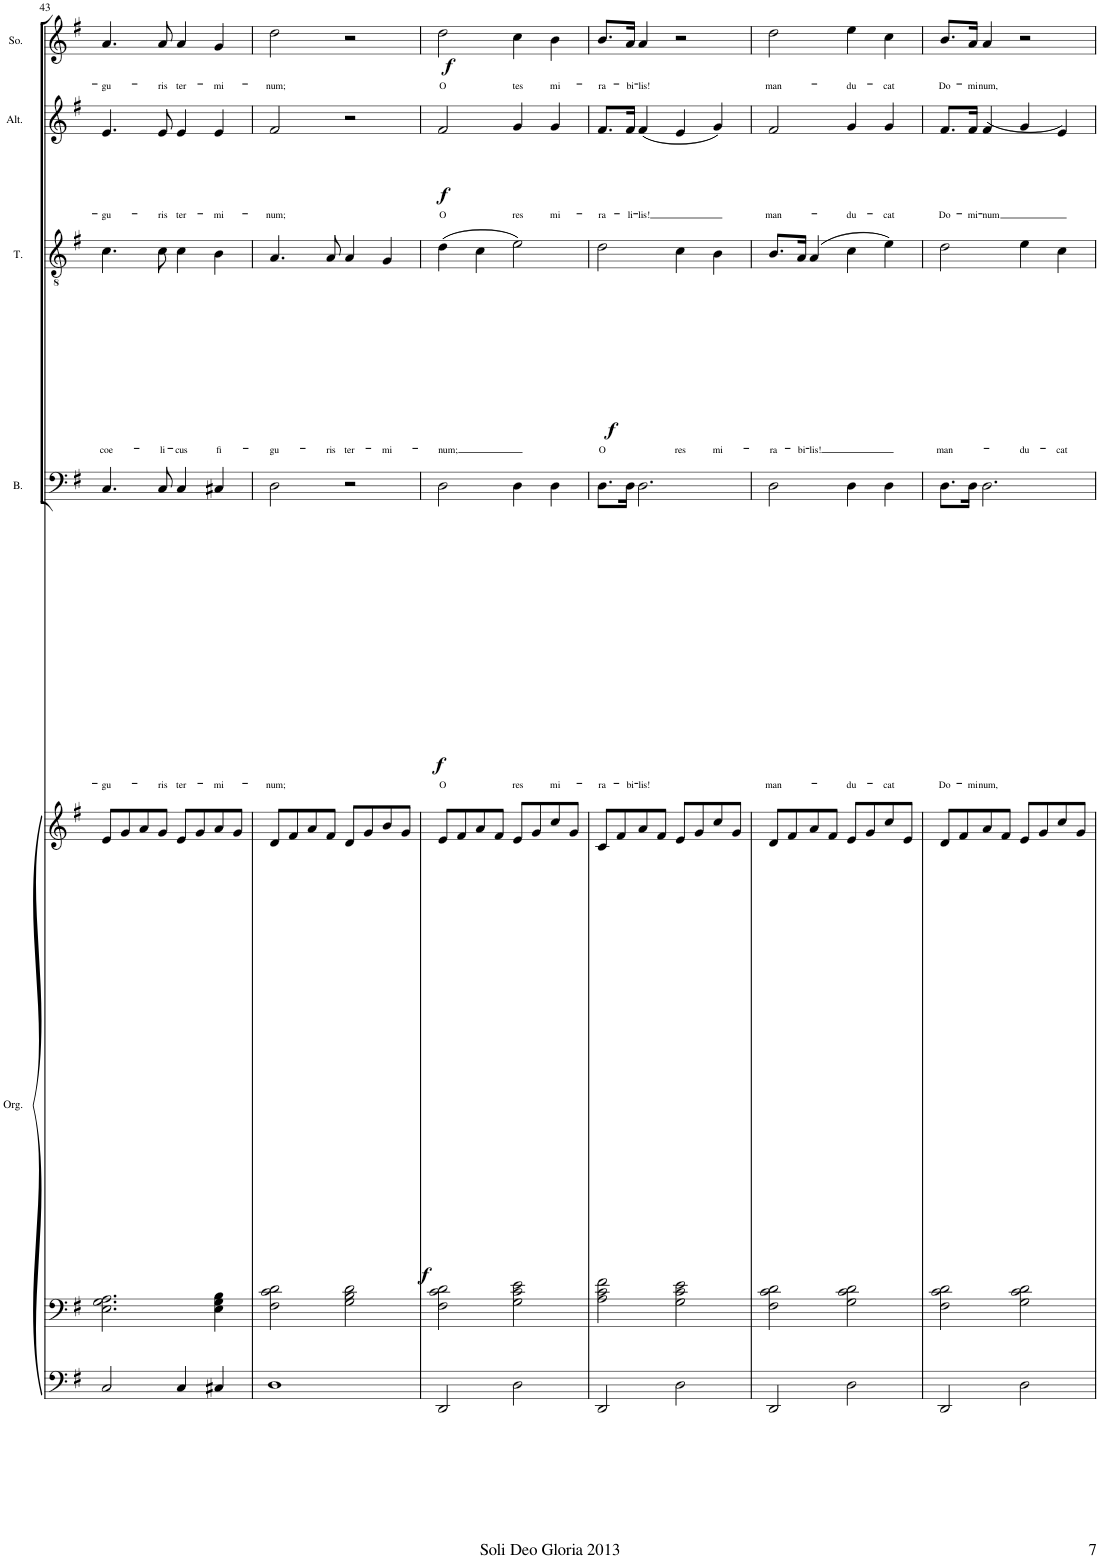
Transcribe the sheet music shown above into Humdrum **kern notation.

**kern	**kern	**kern	**dynam	**kern	**text	**dynam	**kern	**text	**dynam	**kern	**text	**dynam	**kern	**text	**dynam
*part5	*part5	*part5	*part5	*part4	*part4	*part4	*part3	*part3	*part3	*part2	*part2	*part2	*part1	*part1	*part1
*staff7	*staff6	*staff5	*staff5/6/7	*staff4	*staff4	*staff4	*staff3	*staff3	*staff3	*staff2	*staff2	*staff2	*staff1	*staff1	*staff1
*I"Orgue	*	*	*	*I"Basse	*	*	*I"Ténor	*	*	*I"Alto	*	*	*I"Soprano	*	*
*I'Org.	*	*	*	*I'B.	*	*	*I'T.	*	*	*I'Alt.	*	*	*I'So.	*	*
!!LO:PB:g=z
*clefF4	*clefF4	*clefG2	*	*clefF4	*	*	*clefGv2	*	*	*clefG2	*	*	*clefG2	*	*
*k[f#]	*k[f#]	*k[f#]	*	*k[f#]	*	*	*k[f#]	*	*	*k[f#]	*	*	*k[f#]	*	*
*M4/4	*M4/4	*M4/4	*	*M4/4	*	*	*M4/4	*	*	*M4/4	*	*	*M4/4	*	*
=43	=43	=43	=43	=43	=43	=43	=43	=43	=43	=43	=43	=43	=43	=43	=43
!	!	!	!	!	!LO:LY:b	!	!	!LO:LY:b	!	!	!LO:LY:b	!	!	!LO:LY:b	!
2C/	2.E\ 2.G\ 2.A\	8e/L	.	4.C/	-gu-	.	4.c\	coe-	.	4.e/	-gu-	.	4.a/	-gu-	.
.	.	8g/	.	.	.	.	.	.	.	.	.	.	.	.	.
.	.	8a/	.	.	.	.	.	.	.	.	.	.	.	.	.
!	!	!	!	!	!LO:LY:b	!	!	!LO:LY:b	!	!	!LO:LY:b	!	!	!LO:LY:b	!
.	.	8g/J	.	8C/	-ris	.	8c\	-li-	.	8e/	-ris	.	8a/	-ris	.
!	!	!	!	!	!LO:LY:b	!	!	!LO:LY:b	!	!	!LO:LY:b	!	!	!LO:LY:b	!
4C/	.	8e/L	.	4C/	ter-	.	4c\	-cus	.	4e/	ter-	.	4a/	ter-	.
.	.	8g/	.	.	.	.	.	.	.	.	.	.	.	.	.
!	!	!	!	!	!LO:LY:b	!	!	!LO:LY:b	!	!	!LO:LY:b	!	!	!LO:LY:b	!
4C#X/	4E\ 4G\ 4B\	8a/	.	4C#X/	-mi-	.	4B\	fi-	.	4e/	-mi-	.	4g/	-mi-	.
.	.	8g/J	.	.	.	.	.	.	.	.	.	.	.	.	.
=44	=44	=44	=44	=44	=44	=44	=44	=44	=44	=44	=44	=44	=44	=44	=44
!	!	!	!	!	!LO:LY:b	!	!	!LO:LY:b	!	!	!LO:LY:b	!	!	!LO:LY:b	!
1D	2F#\ 2c\ 2d\	8d/L	.	2D\	-num;	.	4.A/	-gu-	.	2f#/	-num;	.	2dd\	-num;	.
.	.	8f#/	.	.	.	.	.	.	.	.	.	.	.	.	.
.	.	8a/	.	.	.	.	.	.	.	.	.	.	.	.	.
!	!	!	!	!	!	!	!	!LO:LY:b	!	!	!	!	!	!	!
.	.	8f#/J	.	.	.	.	8A/	-ris	.	.	.	.	.	.	.
!	!	!	!	!	!	!	!	!LO:LY:b	!	!	!	!	!	!	!
.	2G\ 2B\ 2d\	8d/L	.	2r	.	.	4A/	ter-	.	2r	.	.	2r	.	.
.	.	8g/	.	.	.	.	.	.	.	.	.	.	.	.	.
!	!	!	!	!	!	!	!	!LO:LY:b	!	!	!	!	!	!	!
.	.	8b/	.	.	.	.	4G/	-mi-	.	.	.	.	.	.	.
.	.	8g/J	.	.	.	.	.	.	.	.	.	.	.	.	.
=45	=45	=45	=45	=45	=45	=45	=45	=45	=45	=45	=45	=45	=45	=45	=45
!	!	!	!LO:DY:b	!	!LO:LY:b	!LO:DY:b	!	!LO:LY:b	!	!	!LO:LY:b	!LO:DY:b	!	!LO:LY:b	!LO:DY:b
2DD/	2F#\ 2c\ 2d\	8e/L	f	2D\	O	f	(4d\	-num;	.	2f#/	O	f	2dd\	O	f
.	.	8f#/	.	.	.	.	.	.	.	.	.	.	.	.	.
.	.	8a/	.	.	.	.	4c\	.	.	.	.	.	.	.	.
.	.	8f#/J	.	.	.	.	.	.	.	.	.	.	.	.	.
!	!	!	!	!	!LO:LY:b	!	!	!	!	!	!LO:LY:b	!	!	!LO:LY:b	!
2D\	2G\ 2c\ 2e\	8e/L	.	4D\	res	.	2e\)	.	.	4g/	res	.	4cc\	tes	.
.	.	8g/	.	.	.	.	.	.	.	.	.	.	.	.	.
!	!	!	!	!	!LO:LY:b	!	!	!	!	!	!LO:LY:b	!	!	!LO:LY:b	!
.	.	8cc/	.	4D\	mi-	.	.	.	.	4g/	mi-	.	4b\	mi-	.
.	.	8g/J	.	.	.	.	.	.	.	.	.	.	.	.	.
=46	=46	=46	=46	=46	=46	=46	=46	=46	=46	=46	=46	=46	=46	=46	=46
!	!	!	!	!	!LO:LY:b	!	!	!LO:LY:b	!LO:DY:b	!	!LO:LY:b	!	!	!LO:LY:b	!
2DD/	2A\ 2c\ 2f#\	8c/L	.	8.D\L	-ra-	.	2d\	O	f	8.f#/L	-ra-	.	8.b/L	-ra-	.
.	.	8f#/	.	.	.	.	.	.	.	.	.	.	.	.	.
!	!	!	!	!	!LO:LY:b	!	!	!	!	!	!LO:LY:b	!	!	!LO:LY:b	!
.	.	.	.	16D\Jk	-bi-	.	.	.	.	16f#/Jk	-li-	.	16a/Jk	-bi-	.
!	!	!	!	!	!LO:LY:b	!	!	!	!	!	!LO:LY:b	!	!	!LO:LY:b	!
.	.	8a/	.	2.D\	-lis!	.	.	.	.	(4f#/	-lis!	.	4a/	-lis!	.
.	.	8f#/J	.	.	.	.	.	.	.	.	.	.	.	.	.
!	!	!	!	!	!	!	!	!LO:LY:b	!	!	!	!	!	!	!
2D\	2G\ 2c\ 2e\	8e/L	.	.	.	.	4c\	res	.	4e/	.	.	2r	.	.
.	.	8g/	.	.	.	.	.	.	.	.	.	.	.	.	.
!	!	!	!	!	!	!	!	!LO:LY:b	!	!	!	!	!	!	!
.	.	8cc/	.	.	.	.	4B\	mi-	.	4g/)	.	.	.	.	.
.	.	8g/J	.	.	.	.	.	.	.	.	.	.	.	.	.
=47	=47	=47	=47	=47	=47	=47	=47	=47	=47	=47	=47	=47	=47	=47	=47
!	!	!	!	!	!LO:LY:b	!	!	!LO:LY:b	!	!	!LO:LY:b	!	!	!LO:LY:b	!
2DD/	2F#\ 2c\ 2d\	8d/L	.	2D\	man-	.	8.B/L	-ra-	.	2f#/	man-	.	2dd\	man-	.
.	.	8f#/	.	.	.	.	.	.	.	.	.	.	.	.	.
!	!	!	!	!	!	!	!	!LO:LY:b	!	!	!	!	!	!	!
.	.	.	.	.	.	.	16A/Jk	-bi-	.	.	.	.	.	.	.
!	!	!	!	!	!	!	!	!LO:LY:b	!	!	!	!	!	!	!
.	.	8a/	.	.	.	.	(4A/	-lis!	.	.	.	.	.	.	.
.	.	8f#/J	.	.	.	.	.	.	.	.	.	.	.	.	.
!	!	!	!	!	!LO:LY:b	!	!	!	!	!	!LO:LY:b	!	!	!LO:LY:b	!
2D\	2G\ 2c\ 2d\	8e/L	.	4D\	-du-	.	4c\	.	.	4g/	-du-	.	4ee\	-du-	.
.	.	8g/	.	.	.	.	.	.	.	.	.	.	.	.	.
!	!	!	!	!	!LO:LY:b	!	!	!	!	!	!LO:LY:b	!	!	!LO:LY:b	!
.	.	8cc/	.	4D\	-cat	.	4e\)	.	.	4g/	-cat	.	4cc\	-cat	.
.	.	8e/J	.	.	.	.	.	.	.	.	.	.	.	.	.
=48	=48	=48	=48	=48	=48	=48	=48	=48	=48	=48	=48	=48	=48	=48	=48
!	!	!	!	!	!LO:LY:b	!	!	!LO:LY:b	!	!	!LO:LY:b	!	!	!LO:LY:b	!
2DD/	2F#\ 2c\ 2d\	8d/L	.	8.D\L	Do-	.	2d\	man-	.	8.f#/L	Do-	.	8.b/L	Do-	.
.	.	8f#/	.	.	.	.	.	.	.	.	.	.	.	.	.
!	!	!	!	!	!LO:LY:b	!	!	!	!	!	!LO:LY:b	!	!	!LO:LY:b	!
.	.	.	.	16D\Jk	-mi-	.	.	.	.	16f#/Jk	-mi-	.	16a/Jk	-mi-	.
!	!	!	!	!	!LO:LY:b	!	!	!	!	!	!LO:LY:b	!	!	!LO:LY:b	!
.	.	8a/	.	2.D\	-num,	.	.	.	.	(4f#/	-num	.	4a/	-num,	.
.	.	8f#/J	.	.	.	.	.	.	.	.	.	.	.	.	.
!	!	!	!	!	!	!	!	!LO:LY:b	!	!	!	!	!	!	!
2D\	2G\ 2c\ 2d\	8e/L	.	.	.	.	4e\	-du-	.	4g/	.	.	2r	.	.
.	.	8g/	.	.	.	.	.	.	.	.	.	.	.	.	.
!	!	!	!	!	!	!	!	!LO:LY:b	!	!	!	!	!	!	!
.	.	8cc/	.	.	.	.	4c\	-cat	.	4e/)	.	.	.	.	.
.	.	8g/J	.	.	.	.	.	.	.	.	.	.	.	.	.
=	=	=	=	=	=	=	=	=	=	=	=	=	=	=	=
*-	*-	*-	*-	*-	*-	*-	*-	*-	*-	*-	*-	*-	*-	*-	*-
